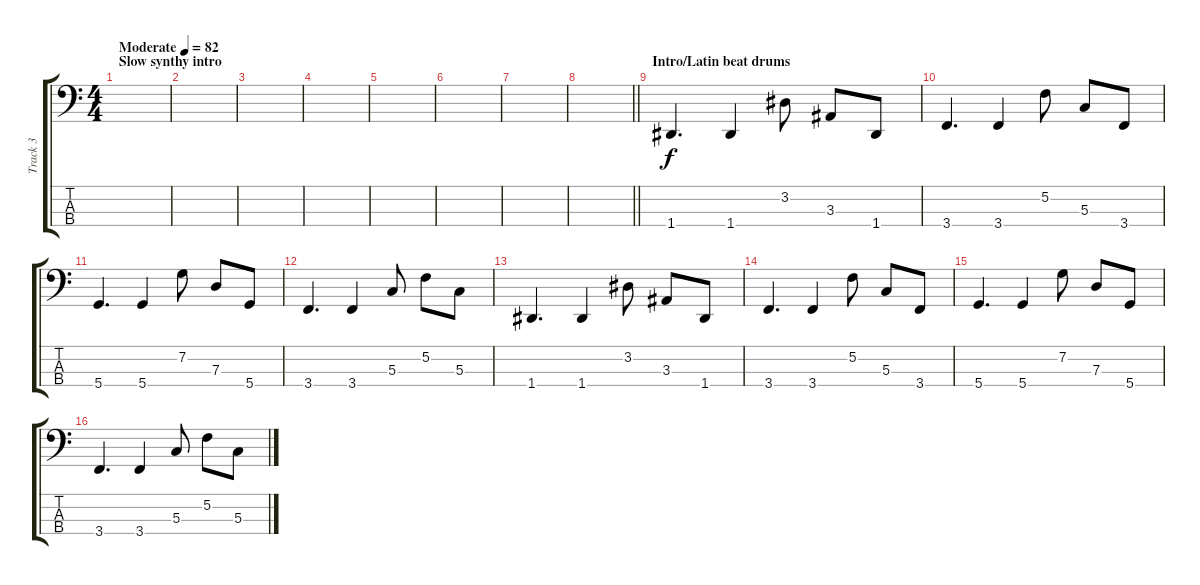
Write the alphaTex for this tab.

\track ("Track 3" "Track 3") {instrument electricbassfinger}
\staff {score tabs}
\tuning (F2 C2 G1 D1) {hide}
\ts (4 4)
\section ("" "Slow synthy intro")
\tempo (82 "Moderate")
\clef f4
\ks c
|
|
|
|
|
|
|
\barLineRight lightlight
|
\section ("" "Intro/Latin beat drums")
1.4.4{d} 1.4.4 3.2.8 3.3.8 1.4.8 |
3.4.4{d} 3.4.4 5.2.8 5.3.8 3.4.8 |
5.4.4{d} 5.4.4 7.2.8 7.3.8 5.4.8 |
3.4.4{d} 3.4.4 5.3.8 5.2.8 5.3.8 |
1.4.4{d} 1.4.4 3.2.8 3.3.8 1.4.8 |
3.4.4{d} 3.4.4 5.2.8 5.3.8 3.4.8 |
5.4.4{d} 5.4.4 7.2.8 7.3.8 5.4.8 |
3.4.4{d} 3.4.4 5.3.8 5.2.8 5.3.8
